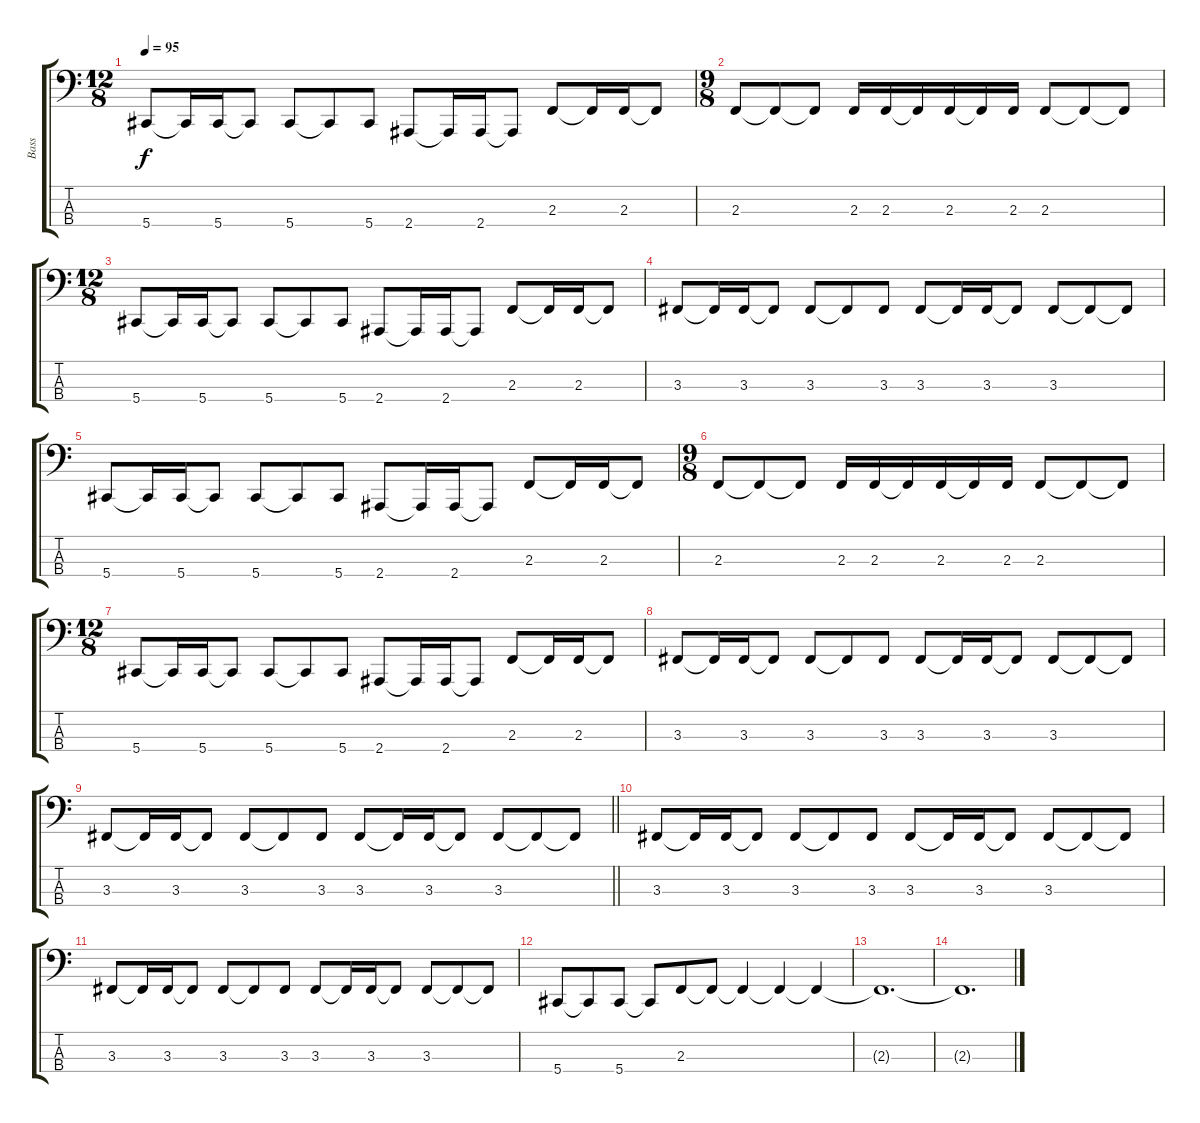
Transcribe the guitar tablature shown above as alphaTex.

\track ("Bass" "Bass") {instrument electricbassfinger}
\staff {score tabs}
\tuning (Db2 Ab1 Eb1 Ab0) {hide}
\ts (12 8)
\tempo 95
\clef f4
\ks c
5.4.8{dy f} 5.4{t}.16 5.4.16 5.4{t}.8 5.4.8 5.4{t}.8 5.4.8 2.4.8 2.4{t}.16 2.4.16 2.4{t}.8 2.3.8 2.3{t}.16 2.3.16 2.3{t}.8 |
\ts (9 8)
2.3.8 2.3{t}.8 2.3{t}.8 2.3.16 2.3.16 2.3{t}.16 2.3.16 2.3{t}.16 2.3.16 2.3.8 2.3{t}.8 2.3{t}.8 |
\ts (12 8)
5.4.8 5.4{t}.16 5.4.16 5.4{t}.8 5.4.8 5.4{t}.8 5.4.8 2.4.8 2.4{t}.16 2.4.16 2.4{t}.8 2.3.8 2.3{t}.16 2.3.16 2.3{t}.8 |
3.3.8 3.3{t}.16 3.3.16 3.3{t}.8 3.3.8 3.3{t}.8 3.3.8 3.3.8 3.3{t}.16 3.3.16 3.3{t}.8 3.3.8 3.3{t}.8 3.3{t}.8 |
5.4.8 5.4{t}.16 5.4.16 5.4{t}.8 5.4.8 5.4{t}.8 5.4.8 2.4.8 2.4{t}.16 2.4.16 2.4{t}.8 2.3.8 2.3{t}.16 2.3.16 2.3{t}.8 |
\ts (9 8)
2.3.8 2.3{t}.8 2.3{t}.8 2.3.16 2.3.16 2.3{t}.16 2.3.16 2.3{t}.16 2.3.16 2.3.8 2.3{t}.8 2.3{t}.8 |
\ts (12 8)
5.4.8 5.4{t}.16 5.4.16 5.4{t}.8 5.4.8 5.4{t}.8 5.4.8 2.4.8 2.4{t}.16 2.4.16 2.4{t}.8 2.3.8 2.3{t}.16 2.3.16 2.3{t}.8 |
3.3.8 3.3{t}.16 3.3.16 3.3{t}.8 3.3.8 3.3{t}.8 3.3.8 3.3.8 3.3{t}.16 3.3.16 3.3{t}.8 3.3.8 3.3{t}.8 3.3{t}.8 |
\barLineRight lightlight
3.3.8 3.3{t}.16 3.3.16 3.3{t}.8 3.3.8 3.3{t}.8 3.3.8 3.3.8 3.3{t}.16 3.3.16 3.3{t}.8 3.3.8 3.3{t}.8 3.3{t}.8 |
\section ("" "")
3.3.8 3.3{t}.16 3.3.16 3.3{t}.8 3.3.8 3.3{t}.8 3.3.8 3.3.8 3.3{t}.16 3.3.16 3.3{t}.8 3.3.8 3.3{t}.8 3.3{t}.8 |
3.3.8 3.3{t}.16 3.3.16 3.3{t}.8 3.3.8 3.3{t}.8 3.3.8 3.3.8 3.3{t}.16 3.3.16 3.3{t}.8 3.3.8 3.3{t}.8 3.3{t}.8 |
5.4.8 5.4{t}.8 5.4.8 5.4{t}.8 2.3.8 2.3{t}.8 2.3{t}.4 2.3{t}.4 2.3{t}.4 |
2.3{t}.1{d} |
2.3{t}.1{d}
